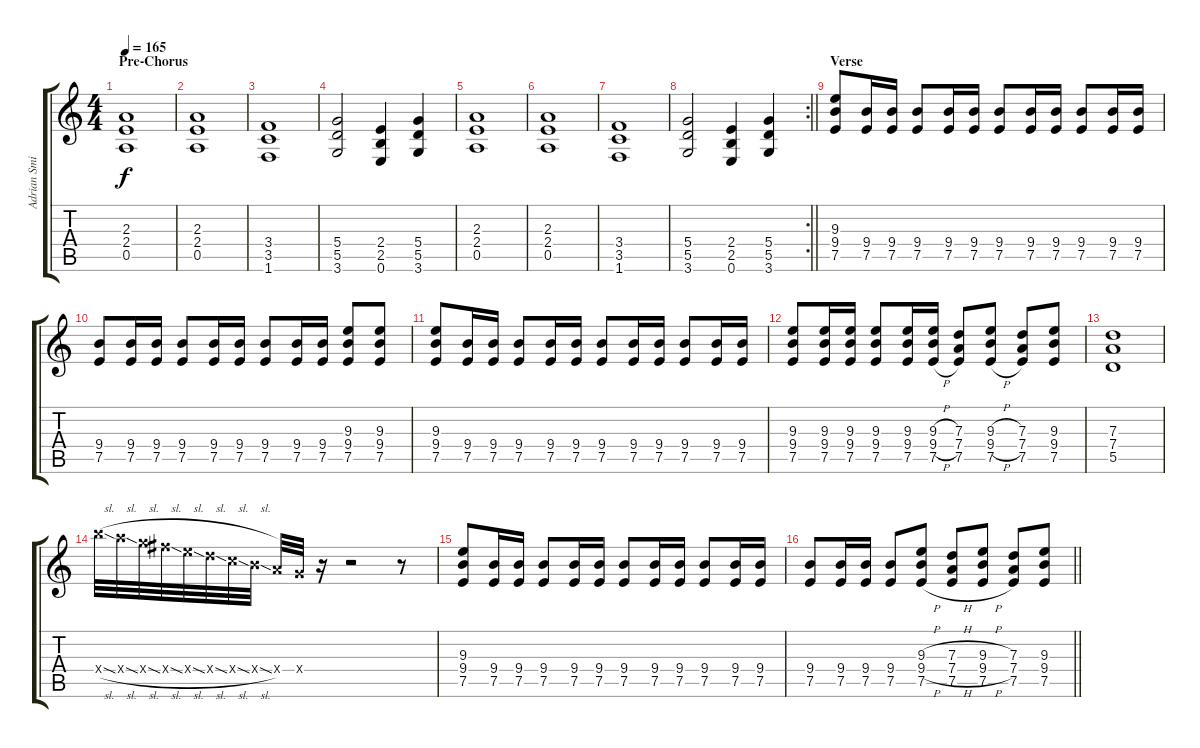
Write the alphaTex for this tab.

\track ("Adrian Smith" "Adrian Smi") {instrument distortionguitar}
\staff {score tabs}
\tuning (E4 B3 G3 D3 A2 E2) {hide}
\ts (4 4)
\section ("" "Pre-Chorus")
\tempo 165
\clef g2
\ks c
(2.3 2.4 0.5).1{dy f} |
(2.3 2.4 0.5).1 |
(3.4 3.5 1.6).1 |
(5.4 5.5 3.6).2 (2.4 2.5 0.6).4 (5.4 5.5 3.6).4 |
(2.3 2.4 0.5).1 |
(2.3 2.4 0.5).1 |
(3.4 3.5 1.6).1 |
\rc 2
\barLineRight lightlight
(5.4 5.5 3.6).2 (2.4 2.5 0.6).4 (5.4 5.5 3.6).4 |
\section ("" "Verse")
(9.3 9.4 7.5).8 (9.4 7.5).16 (9.4 7.5).16 (9.4 7.5).8 (9.4 7.5).16 (9.4 7.5).16 (9.4 7.5).8 (9.4 7.5).16 (9.4 7.5).16 (9.4 7.5).8 (9.4 7.5).16 (9.4 7.5).16 |
(9.4 7.5).8 (9.4 7.5).16 (9.4 7.5).16 (9.4 7.5).8 (9.4 7.5).16 (9.4 7.5).16 (9.4 7.5).8 (9.4 7.5).16 (9.4 7.5).16 (9.3 9.4 7.5).8 (9.3 9.4 7.5).8 |
(9.3 9.4 7.5).8 (9.4 7.5).16 (9.4 7.5).16 (9.4 7.5).8 (9.4 7.5).16 (9.4 7.5).16 (9.4 7.5).8 (9.4 7.5).16 (9.4 7.5).16 (9.4 7.5).8 (9.4 7.5).16 (9.4 7.5).16 |
(9.3 9.4 7.5).8 (9.3 9.4 7.5).16 (9.3 9.4 7.5).16 (9.3 9.4 7.5).8 (9.3 9.4 7.5).16 (9.3{h} 9.4{h} 7.5{h}).16 (7.3 7.4 7.5).8 (9.3{h} 9.4{h} 7.5{h}).8 (7.3 7.4 7.5).8 (9.3 9.4 7.5).8 |
(7.3 7.4 5.5).1 |
21.4{sl x}.32{instrument guitarfretnoise} 19.4{sl x}.32 17.4{sl x}.32 16.4{sl x}.32 14.4{sl x}.32 12.4{sl x}.32 10.4{sl x}.32 9.4{sl x}.32 7.4{x}.32 5.4{x}.32 r.16 r.2 r.8{instrument distortionguitar} |
(9.3 9.4 7.5).8 (9.4 7.5).16 (9.4 7.5).16 (9.4 7.5).8 (9.4 7.5).16 (9.4 7.5).16 (9.4 7.5).8 (9.4 7.5).16 (9.4 7.5).16 (9.4 7.5).8 (9.4 7.5).16 (9.4 7.5).16 |
\barLineRight lightlight
(9.4 7.5).8 (9.4 7.5).16 (9.4 7.5).16 (9.4 7.5).8 (9.3{h} 9.4{h} 7.5{h}).8 (7.3{h} 7.4{h} 7.5{h}).8 (9.3{h} 9.4{h} 7.5{h}).8 (7.3 7.4 7.5).8 (9.3 9.4 7.5).8
